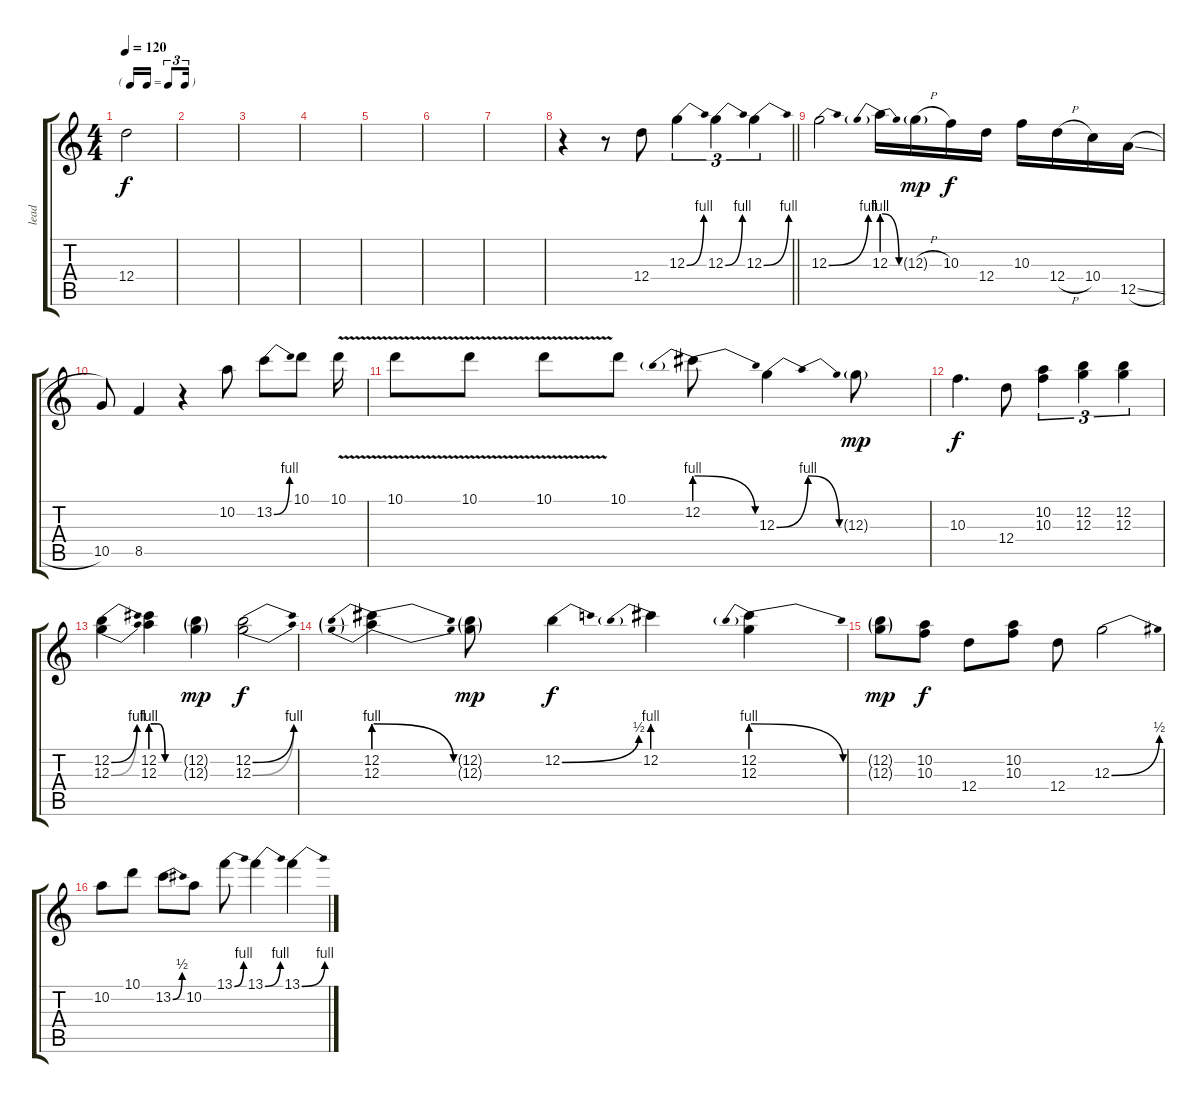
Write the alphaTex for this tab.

\track ("lead" "lead") {instrument distortionguitar}
\staff {score tabs}
\tuning (E4 B3 G3 D3 A2 E2) {hide}
\ts (4 4)
\tf triplet16th
\tempo 120
\clef g2
\ks c
12.4.2{dy f} |
|
|
|
|
|
|
\barLineRight lightlight
r.4 r.8 12.4.8 12.3{be (bend 0 0 60 4)}.4{tu (3 2)} 12.3{be (bend 0 0 60 4)}.4{tu (3 2)} 12.3{be (bend 0 0 60 4)}.4{tu (3 2)} |
12.3{be (bend 0 0 60 4)}.2 12.3{be (prebendrelease 0 4 60 0)}.16 12.3{h g}.16{dy mp} 10.3.16{dy f} 12.4.16 10.3.16 12.4{h}.16 10.4.16 12.5{sl}.16 |
10.5.8 8.5.4 r.4 10.2.8 13.2{be (bend 0 0 60 4)}.8 10.1.8 10.1{v}.16 |
10.1{v}.8 10.1{v}.8 10.1{v}.8 10.1.8 12.2{be (prebendrelease 0 4 60 0)}.8 12.3{be (bendrelease 0 0 15 4 15 4 60 0)}.4 12.3{g}.8{dy mp} |
10.3.4{d dy f} 12.4.8 (10.2 10.3).4{tu (3 2)} (12.2 12.3).4{tu (3 2)} (12.2 12.3).4{tu (3 2)} |
(12.2{be (bend 0 0 60 4)} 12.3{be (bend 0 0 60 4)}).4 (12.2{be (custom 0 4 15 4 30 0 60 0)} 12.3{be (custom 0 4 14 4 30 0 60 0)}).4 (12.2{g} 12.3{g}).4{dy mp} (12.2{be (bend 0 0 60 4)} 12.3{be (bend 0 0 60 4)}).2{dy f} |
(12.2{be (prebendrelease 0 4 60 0)} 12.3{be (prebendrelease 0 4 60 0)}).4 (12.2{g} 12.3{g}).8{dy mp} 12.2{be (bend 0 0 60 2)}.4{dy f} 12.2{be (prebend 0 4 60 4)}.4 (12.2{be (prebendrelease 0 4 60 0)} 12.3).4 |
(12.2{g} 12.3{g}).8{dy mp} (10.2 10.3).8{dy f} 12.4.8 (10.2 10.3).8 12.4.8 12.3{be (bend 0 0 60 2)}.2 |
10.2.8 10.1.8 13.2{be (bend 0 0 60 2)}.8 10.2.8 13.1{be (bend 0 0 60 4)}.8 13.1{be (bend 0 0 60 4)}.4 13.1{be (bend 0 0 60 4)}.4
